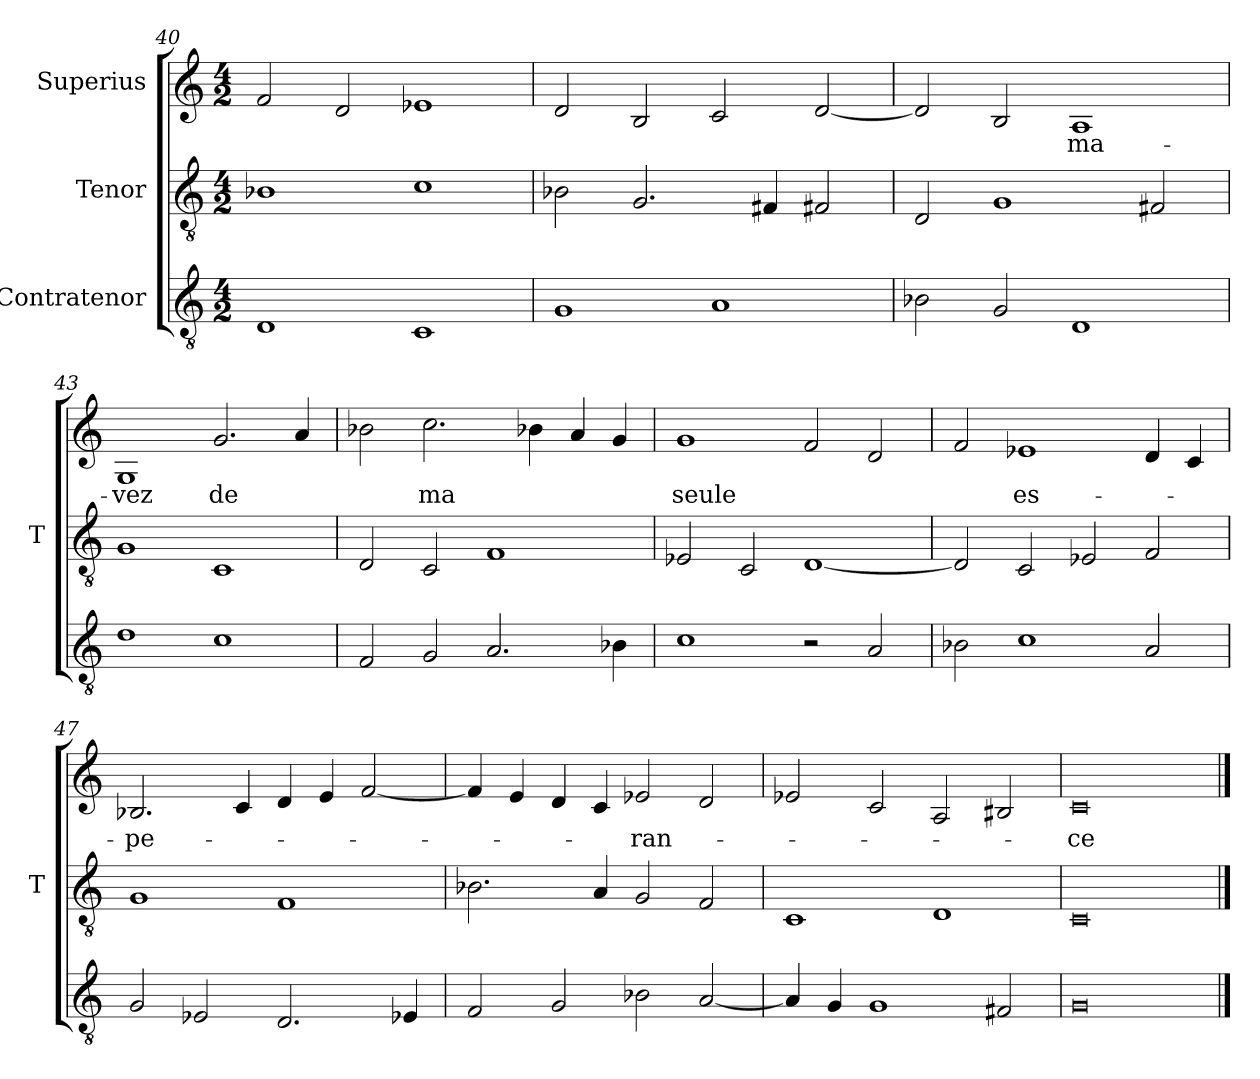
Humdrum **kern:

**kern	**kern	**kern	**text
*part3	*part2	*part1	*part1
*staff3	*staff2	*staff1	*staff1
*I"Contratenor	*I"Tenor	*I"Superius	*
*	*I'T	*	*
*clefGv2	*clefGv2	*clefG2	*
*M4/2	*M4/2	*M4/2	*
=40	=40	=40	=40
1D	1B-X	2f	.
.	.	2d	.
1C	1c	1e-X	.
=41	=41	=41	=41
1G	2B-X	2d	.
.	2.G	2B	.
1A	.	2c	.
.	4F#X	.	.
.	2F#X	[2d	.
=42	=42	=42	=42
2B-X	2D	2d]	.
2G	1G	2B	.
1D	.	1A	ma-
.	2F#X	.	.
=43	=43	=43	=43
1d	1G	1G	-vez
1c	1C	2.g	-de
.	.	4a	.
=44	=44	=44	=44
2F	2D	2b-X	.
2G	2C	2.cc	-ma
2.A	1F	.	.
.	.	4b-X	.
.	.	4a	.
4B-X	.	4g	.
=45	=45	=45	=45
1c	2E-X	1g	-seule
.	2C	.	.
2r	[1D	2f	.
2A	.	2d	.
=46	=46	=46	=46
2B-X	2D]	2f	.
1c	2C	1e-X	es-
.	2E-X	.	.
2A	2F	4d	.
.	.	4c	.
=47	=47	=47	=47
2G	1G	2.B-X	-pe-
2E-X	.	.	.
.	.	4c	.
2.D	1F	4d	.
.	.	4e	.
.	.	[2f	.
4E-X	.	.	.
=48	=48	=48	=48
2F	2.B-X	4f]	.
.	.	4e	.
2G	.	4d	.
.	4A	4c	.
2B-X	2G	2e-X	-ran-
[2A	2F	2d	.
=49	=49	=49	=49
4A]	1C	2e-X	.
4G	.	.	.
1G	.	2c	.
.	1D	2A	.
2F#X	.	2B#X	.
=50	=50	=50	=50
0G	0C	0c	-ce
==	==	==	==
*-	*-	*-	*-
